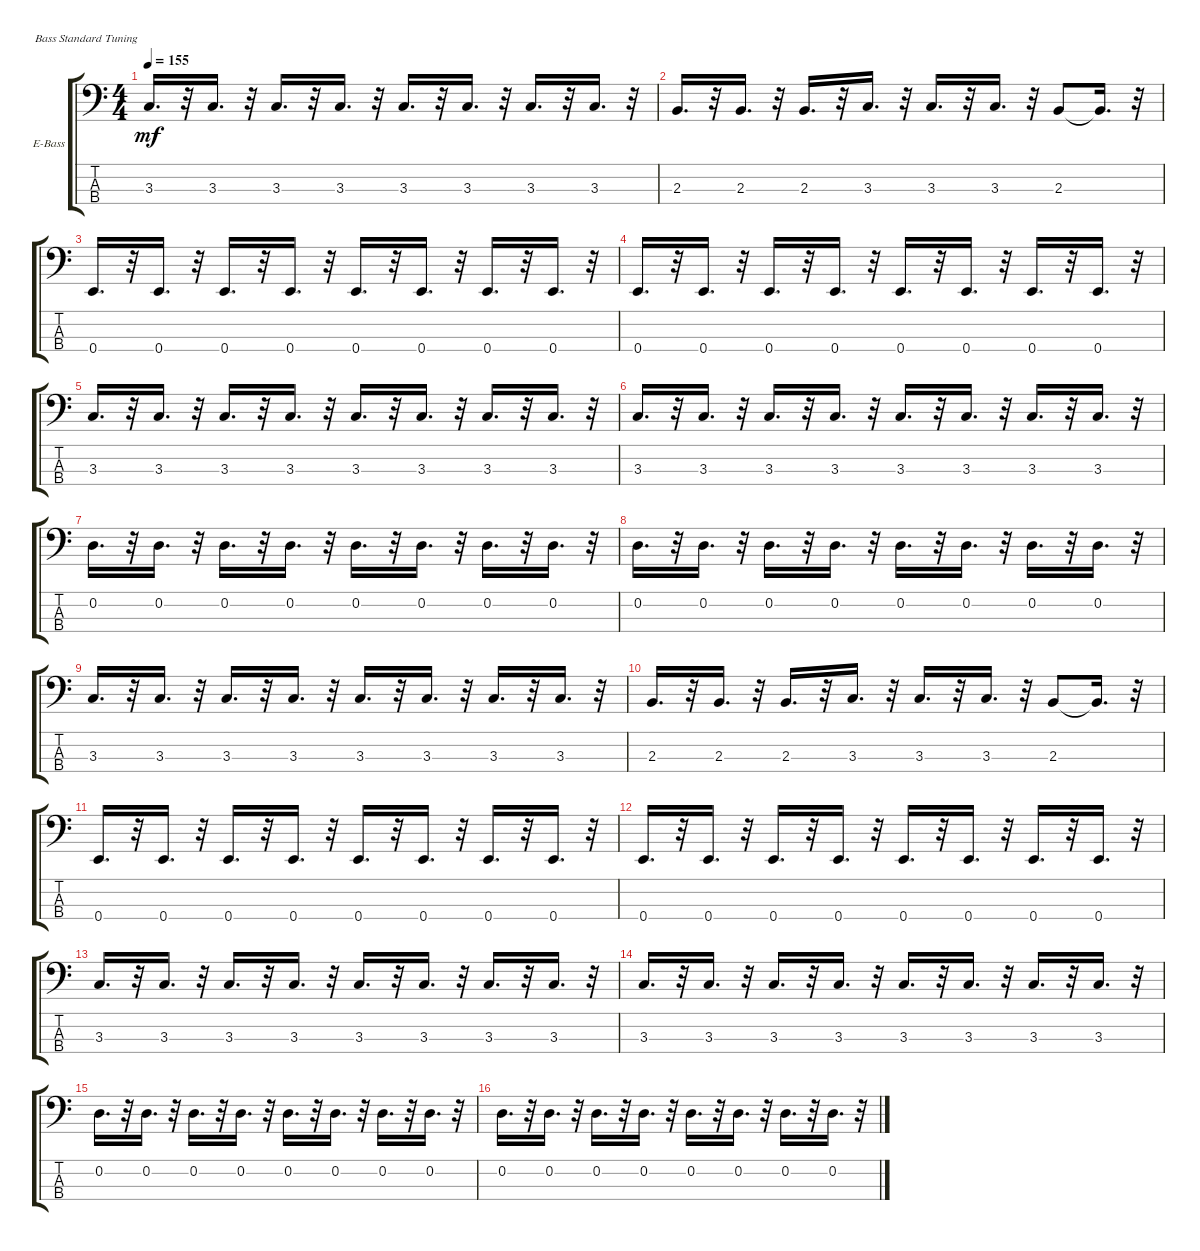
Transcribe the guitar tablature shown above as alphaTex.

\bracketExtendMode groupsimilarinstruments
\firstSystemTrackNameOrientation horizontal
\otherSystemsTrackNameOrientation horizontal
\track ("" "E-Bass") {instrument electricbassfinger}
\staff {score tabs}
\tuning (G2 D2 A1 E1)
\ts (4 4)
\tempo 155
\clef f4
\ks c
3.3.16{d dy mf} r.32 3.3.16{d} r.32 3.3.16{d} r.32 3.3.16{d} r.32 3.3.16{d} r.32 3.3.16{d} r.32 3.3.16{d} r.32 3.3.16{d} r.32 |
2.3.16{d} r.32 2.3.16{d} r.32 2.3.16{d} r.32 3.3.16{d} r.32 3.3.16{d} r.32 3.3.16{d} r.32 2.3.8 2.3{t}.16{d} r.32 |
0.4.16{d} r.32 0.4.16{d} r.32 0.4.16{d} r.32 0.4.16{d} r.32 0.4.16{d} r.32 0.4.16{d} r.32 0.4.16{d} r.32 0.4.16{d} r.32 |
0.4.16{d} r.32 0.4.16{d} r.32 0.4.16{d} r.32 0.4.16{d} r.32 0.4.16{d} r.32 0.4.16{d} r.32 0.4.16{d} r.32 0.4.16{d} r.32 |
3.3.16{d} r.32 3.3.16{d} r.32 3.3.16{d} r.32 3.3.16{d} r.32 3.3.16{d} r.32 3.3.16{d} r.32 3.3.16{d} r.32 3.3.16{d} r.32 |
3.3.16{d} r.32 3.3.16{d} r.32 3.3.16{d} r.32 3.3.16{d} r.32 3.3.16{d} r.32 3.3.16{d} r.32 3.3.16{d} r.32 3.3.16{d} r.32 |
0.2.16{d} r.32 0.2.16{d} r.32 0.2.16{d} r.32 0.2.16{d} r.32 0.2.16{d} r.32 0.2.16{d} r.32 0.2.16{d} r.32 0.2.16{d} r.32 |
0.2.16{d} r.32 0.2.16{d} r.32 0.2.16{d} r.32 0.2.16{d} r.32 0.2.16{d} r.32 0.2.16{d} r.32 0.2.16{d} r.32 0.2.16{d} r.32 |
3.3.16{d} r.32 3.3.16{d} r.32 3.3.16{d} r.32 3.3.16{d} r.32 3.3.16{d} r.32 3.3.16{d} r.32 3.3.16{d} r.32 3.3.16{d} r.32 |
2.3.16{d} r.32 2.3.16{d} r.32 2.3.16{d} r.32 3.3.16{d} r.32 3.3.16{d} r.32 3.3.16{d} r.32 2.3.8 2.3{t}.16{d} r.32 |
0.4.16{d} r.32 0.4.16{d} r.32 0.4.16{d} r.32 0.4.16{d} r.32 0.4.16{d} r.32 0.4.16{d} r.32 0.4.16{d} r.32 0.4.16{d} r.32 |
0.4.16{d} r.32 0.4.16{d} r.32 0.4.16{d} r.32 0.4.16{d} r.32 0.4.16{d} r.32 0.4.16{d} r.32 0.4.16{d} r.32 0.4.16{d} r.32 |
3.3.16{d} r.32 3.3.16{d} r.32 3.3.16{d} r.32 3.3.16{d} r.32 3.3.16{d} r.32 3.3.16{d} r.32 3.3.16{d} r.32 3.3.16{d} r.32 |
3.3.16{d} r.32 3.3.16{d} r.32 3.3.16{d} r.32 3.3.16{d} r.32 3.3.16{d} r.32 3.3.16{d} r.32 3.3.16{d} r.32 3.3.16{d} r.32 |
0.2.16{d} r.32 0.2.16{d} r.32 0.2.16{d} r.32 0.2.16{d} r.32 0.2.16{d} r.32 0.2.16{d} r.32 0.2.16{d} r.32 0.2.16{d} r.32 |
0.2.16{d} r.32 0.2.16{d} r.32 0.2.16{d} r.32 0.2.16{d} r.32 0.2.16{d} r.32 0.2.16{d} r.32 0.2.16{d} r.32 0.2.16{d} r.32
